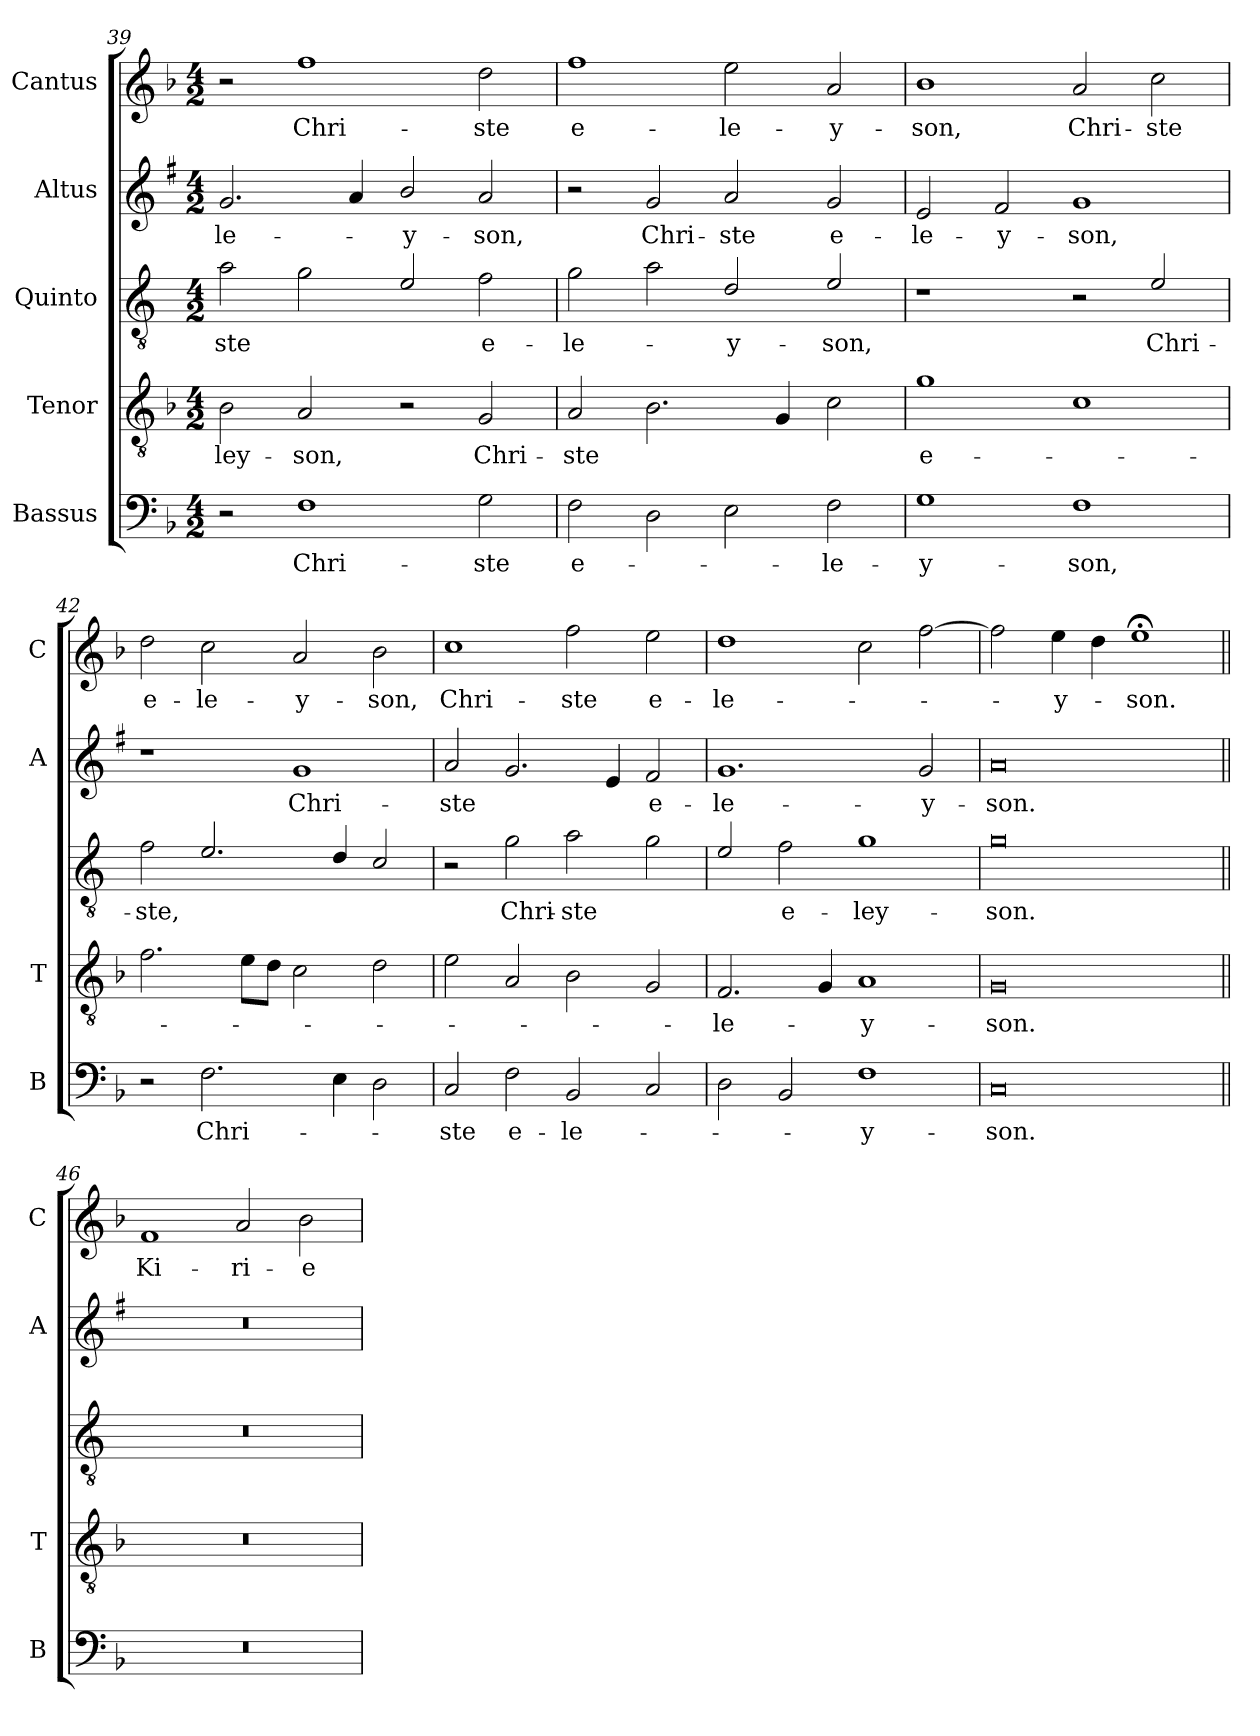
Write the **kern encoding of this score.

**kern	**text	**kern	**text	**kern	**text	**kern	**text	**kern	**text
*part5	*part5	*part4	*part4	*part3	*part3	*part2	*part2	*part1	*part1
*staff5	*staff5	*staff4	*staff4	*staff3	*staff3	*staff2	*staff2	*staff1	*staff1
*I"Bassus	*	*I"Tenor	*	*I"Quinto	*	*I"Altus	*	*I"Cantus	*
*I'B	*	*I'T	*	*	*	*I'A	*	*I'C	*
*clefF4	*	*clefGv2	*	*clefGv2	*	*clefG2	*	*clefG2	*
*	*	*	*	*ITrd4c7	*	*ITrd1c2	*	*	*
*k[b-]	*	*k[b-]	*	*k[b-]	*	*k[b-]	*	*k[b-]	*
*F:	*	*F:	*	*F:	*	*F:	*	*F:	*
*M4/2	*	*M4/2	*	*M4/2	*	*M4/2	*	*M4/2	*
=39	=39	=39	=39	=39	=39	=39	=39	=39	=39
!	!	!	!LO:LY:b	!	!LO:LY:b	!	!LO:LY:b	!	!
2r	.	2B-\	-ley-	2d\	-ste	2.f/	-le-	2r	.
!	!LO:LY:b	!	!LO:LY:b	!	!	!	!	!	!LO:LY:b
1F	Chri-	2A/	-son,	2c\	.	.	.	1ff	Chri-
.	.	.	.	.	.	4g/	.	.	.
!	!	!	!	!	!	!	!LO:LY:b	!	!
.	.	2r	.	2A/	.	2a/	-y-	.	.
!	!LO:LY:b	!	!LO:LY:b	!	!LO:LY:b	!	!LO:LY:b	!	!LO:LY:b
2G\	-ste	2G/	Chri-	2B-\	e-	2g/	-son,	2dd\	-ste
=40	=40	=40	=40	=40	=40	=40	=40	=40	=40
!	!LO:LY:b	!	!LO:LY:b	!	!LO:LY:b	!	!	!	!LO:LY:b
2F\	e-	2A/	-ste	2c\	-le-	2r	.	1ff	e-
!	!	!	!	!	!	!	!LO:LY:b	!	!
2D\	.	2.B-\	.	2d\	.	2f/	Chri-	.	.
!	!	!	!	!	!LO:LY:b	!	!LO:LY:b	!	!LO:LY:b
2E\	.	.	.	2G/	-y-	2g/	-ste	2ee\	-le-
.	.	4G/	.	.	.	.	.	.	.
!	!LO:LY:b	!	!	!	!LO:LY:b	!	!LO:LY:b	!	!LO:LY:b
2F\	-le-	2c\	.	2A/	-son,	2f/	e-	2a/	-y-
=41	=41	=41	=41	=41	=41	=41	=41	=41	=41
!	!LO:LY:b	!	!LO:LY:b	!	!	!	!LO:LY:b	!	!LO:LY:b
1G	-y-	1g	e-	1r	.	2d/	-le-	1b-	-son,
!	!	!	!	!	!	!	!LO:LY:b	!	!
.	.	.	.	.	.	2e/	-y-	.	.
!	!LO:LY:b	!	!	!	!	!	!LO:LY:b	!	!LO:LY:b
1F	-son,	1c	.	2r	.	1f	-son,	2a/	Chri-
!	!	!	!	!	!LO:LY:b	!	!	!	!LO:LY:b
.	.	.	.	2A/	Chri-	.	.	2cc\	-ste
!!LO:LB:g=z
=42	=42	=42	=42	=42	=42	=42	=42	=42	=42
!	!	!	!	!	!LO:LY:b	!	!	!	!LO:LY:b
2r	.	2.f\	.	2B-\	-ste,	1r	.	2dd\	e-
!	!LO:LY:b	!	!	!	!	!	!	!	!LO:LY:b
2.F\	Chri-	.	.	2.A/	.	.	.	2cc\	-le-
.	.	8e\L	.	.	.	.	.	.	.
.	.	8d\J	.	.	.	.	.	.	.
!	!	!	!	!	!	!	!LO:LY:b	!	!LO:LY:b
.	.	2c\	.	.	.	1f	Chri-	2a/	-y-
4E\	.	.	.	4G/	.	.	.	.	.
!	!	!	!	!	!	!	!	!	!LO:LY:b
2D\	.	2d\	.	2F/	.	.	.	2b-\	-son,
=43	=43	=43	=43	=43	=43	=43	=43	=43	=43
!	!LO:LY:b	!	!	!	!	!	!LO:LY:b	!	!LO:LY:b
2C/	-ste	2e\	.	2r	.	2g/	-ste	1cc	Chri-
!	!LO:LY:b	!	!	!	!LO:LY:b	!	!	!	!
2F\	e-	2A/	.	2c\	Chri-	2.f/	.	.	.
!	!LO:LY:b	!	!	!	!LO:LY:b	!	!	!	!LO:LY:b
2BB-/	-le-	2B-\	.	2d\	-ste	.	.	2ff\	-ste
.	.	.	.	.	.	4d/	.	.	.
!	!	!	!	!	!	!	!LO:LY:b	!	!LO:LY:b
2C/	.	2G/	.	2c\	.	2e/	e-	2ee\	e-
=44	=44	=44	=44	=44	=44	=44	=44	=44	=44
!	!	!	!LO:LY:b	!	!	!	!LO:LY:b	!	!LO:LY:b
2D\	.	2.F/	-le-	2A/	.	1.f	-le-	1dd	-le-
!	!	!	!	!	!LO:LY:b	!	!	!	!
2BB-/	.	.	.	2B-\	e-	.	.	.	.
.	.	4G/	.	.	.	.	.	.	.
!	!LO:LY:b	!	!LO:LY:b	!	!LO:LY:b	!	!	!	!
1F	-y-	1A	-y-	1c	-ley-	.	.	2cc\	.
!	!	!	!	!	!	!	!LO:LY:b	!	!
.	.	.	.	.	.	2f/	-y-	[2ff\	.
=45	=45	=45	=45	=45	=45	=45	=45	=45	=45
!	!LO:LY:b	!	!LO:LY:b	!	!LO:LY:b	!	!LO:LY:b	!	!
0C	-son.	0G	-son.	0c	-son.	0g	-son.	2ff\]	.
!	!	!	!	!	!	!	!	!	!LO:LY:b
.	.	.	.	.	.	.	.	4ee\	-y-
.	.	.	.	.	.	.	.	4dd\	.
!	!	!	!	!	!	!	!	!	!LO:LY:b
.	.	.	.	.	.	.	.	1ee;<	-son.
=46||	=46||	=46||	=46||	=46||	=46||	=46||	=46||	=46||	=46||
!	!	!	!	!	!	!	!	!	!LO:LY:b
0r	.	0r	.	0r	.	0r	.	1f	Ki-
!	!	!	!	!	!	!	!	!	!LO:LY:b
.	.	.	.	.	.	.	.	2a/	-ri-
!	!	!	!	!	!	!	!	!	!LO:LY:b
.	.	.	.	.	.	.	.	2b-\	-e
=	=	=	=	=	=	=	=	=	=
*-	*-	*-	*-	*-	*-	*-	*-	*-	*-
